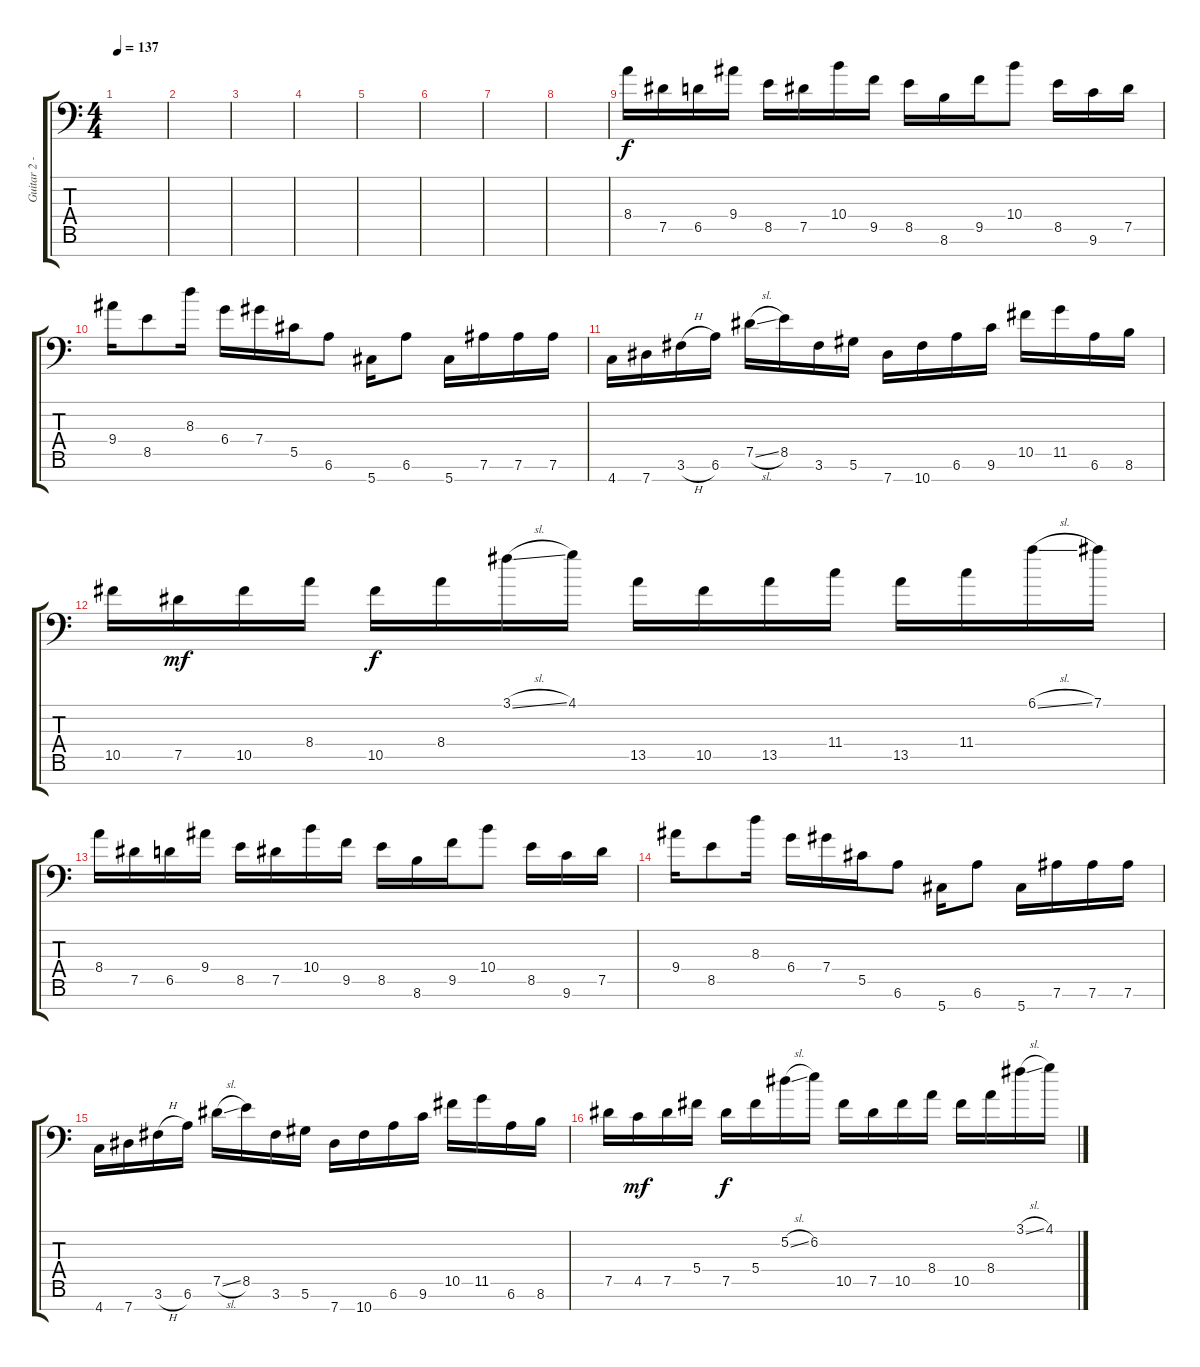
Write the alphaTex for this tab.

\track ("Guitar 2 - Right Clean" "Guitar 2 -") {instrument electricguitarclean}
\staff {score tabs}
\tuning (Eb4 Bb3 Gb3 Db3 Ab2 Eb2 Ab1) {hide}
\ts (4 4)
\tempo 137
\clef f4
\ks c
|
|
|
|
|
|
|
|
8.4.16{instrument electricguitarmuted} 7.5.16 6.5.16 9.4.16 8.5.16 7.5.16 10.4.16 9.5.16 8.5.16 8.6.16 9.5.16 10.4.8 8.5.16 9.6.16 7.5.16 |
9.4.16 8.5.8 8.3.16 6.4.16 7.4.16 5.5.16 6.6.8 5.7.16 6.6.8 5.7.16 7.6.16 7.6.16 7.6.16 |
4.7.16 7.7.16 3.6{h}.16 6.6.16 7.5{sl}.16 8.5.16 3.6.16 5.6.16 7.7.16 10.7.16 6.6.16 9.6.16 10.5.16 11.5.16 6.6.16 8.6.16 |
10.5.16 7.5.16{dy mf} 10.5.16 8.4.16 10.5.16{dy f} 8.4.16 3.1{sl}.16 4.1.16 13.5.16 10.5.16 13.5.16 11.4.16 13.5.16 11.4.16 6.1{sl}.16 7.1.16 |
8.4.16 7.5.16 6.5.16 9.4.16 8.5.16 7.5.16 10.4.16 9.5.16 8.5.16 8.6.16 9.5.16 10.4.8 8.5.16 9.6.16 7.5.16 |
9.4.16 8.5.8 8.3.16 6.4.16 7.4.16 5.5.16 6.6.8 5.7.16 6.6.8 5.7.16 7.6.16 7.6.16 7.6.16 |
4.7.16 7.7.16 3.6{h}.16 6.6.16 7.5{sl}.16 8.5.16 3.6.16 5.6.16 7.7.16 10.7.16 6.6.16 9.6.16 10.5.16 11.5.16 6.6.16 8.6.16 |
7.5.16 4.5.16{dy mf} 7.5.16 5.4.16 7.5.16{dy f} 5.4.16 5.2{sl}.16 6.2.16 10.5.16 7.5.16 10.5.16 8.4.16 10.5.16 8.4.16 3.1{sl}.16 4.1.16
